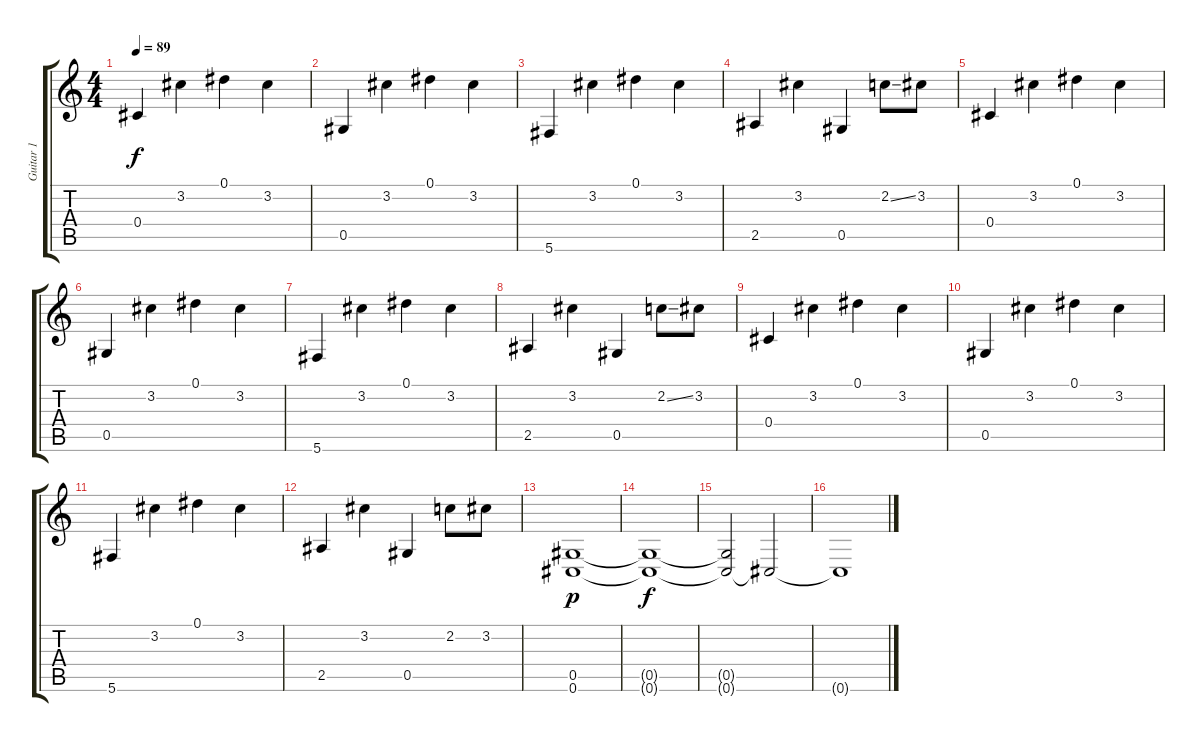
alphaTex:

\track ("Guitar 1" "Guitar 1") {instrument overdrivenguitar}
\staff {score tabs}
\tuning (Eb4 Bb3 Gb3 Db3 Ab2 Db2) {hide}
\ts (4 4)
\tempo 89
\clef g2
\ks c
0.4.4{dy f} 3.2.4 0.1.4 3.2.4 |
0.5.4 3.2.4 0.1.4 3.2.4 |
5.6.4 3.2.4 0.1.4 3.2.4 |
2.5.4 3.2.4 0.5.4 2.2{ss}.8 3.2.8 |
0.4.4 3.2.4 0.1.4 3.2.4 |
0.5.4 3.2.4 0.1.4 3.2.4 |
5.6.4 3.2.4 0.1.4 3.2.4 |
2.5.4 3.2.4 0.5.4 2.2{ss}.8 3.2.8 |
0.4.4 3.2.4 0.1.4 3.2.4 |
0.5.4 3.2.4 0.1.4 3.2.4 |
5.6.4 3.2.4 0.1.4 3.2.4 |
2.5.4 3.2.4 0.5.4 2.2.8 3.2.8 |
(0.5 0.6).1{dy p} |
(0.5{t} 0.6{t}).1{dy f} |
(0.5{t} 0.6{t}).2 0.6{t}.2 |
0.6{t}.1
